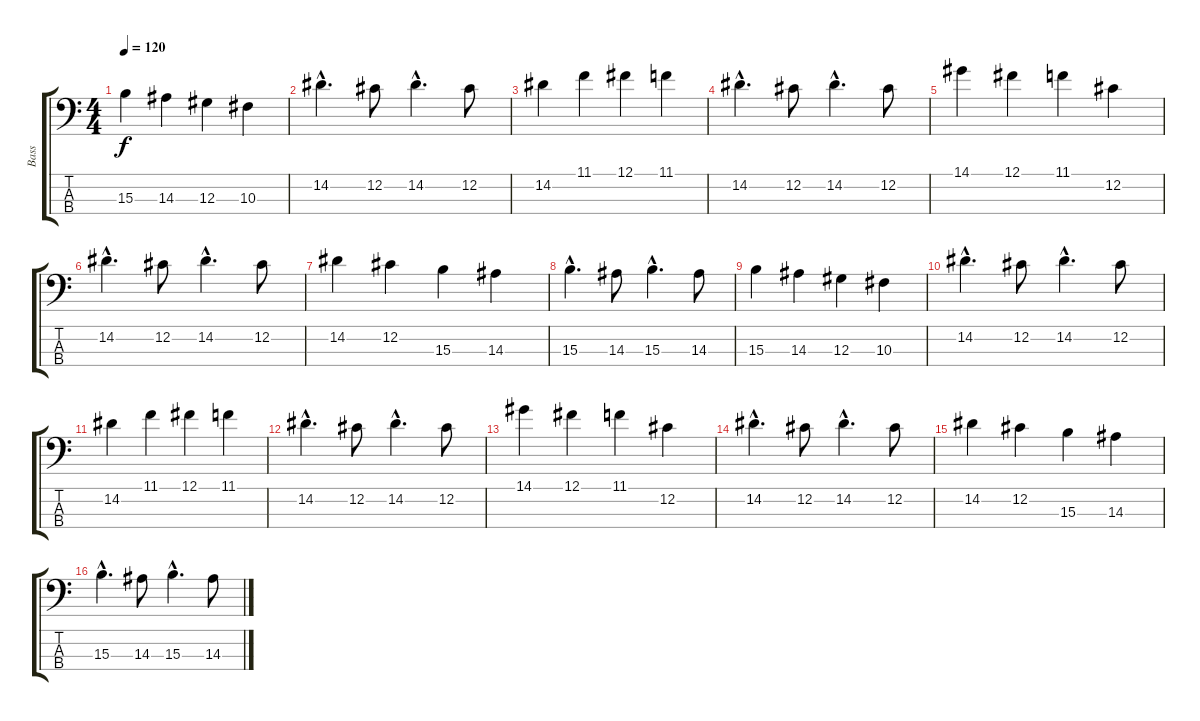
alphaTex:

\track ("Bass" "Bass") {instrument electricbasspick}
\staff {score tabs}
\tuning (Gb2 Db2 Ab1 Eb1) {hide}
\ts (4 4)
\tempo 120
\clef f4
\ks c
15.3.4{dy f} 14.3.4 12.3.4 10.3.4 |
14.2{hac}.4{d} 12.2.8 14.2{hac}.4{d} 12.2.8 |
14.2.4 11.1.4 12.1.4 11.1.4 |
14.2{hac}.4{d} 12.2.8 14.2{hac}.4{d} 12.2.8 |
14.1.4 12.1.4 11.1.4 12.2.4 |
14.2{hac}.4{d} 12.2.8 14.2{hac}.4{d} 12.2.8 |
14.2.4 12.2.4 15.3.4 14.3.4 |
15.3{hac}.4{d} 14.3.8 15.3{hac}.4{d} 14.3.8 |
15.3.4 14.3.4 12.3.4 10.3.4 |
14.2{hac}.4{d} 12.2.8 14.2{hac}.4{d} 12.2.8 |
14.2.4 11.1.4 12.1.4 11.1.4 |
14.2{hac}.4{d} 12.2.8 14.2{hac}.4{d} 12.2.8 |
14.1.4 12.1.4 11.1.4 12.2.4 |
14.2{hac}.4{d} 12.2.8 14.2{hac}.4{d} 12.2.8 |
14.2.4 12.2.4 15.3.4 14.3.4 |
15.3{hac}.4{d} 14.3.8 15.3{hac}.4{d} 14.3.8
